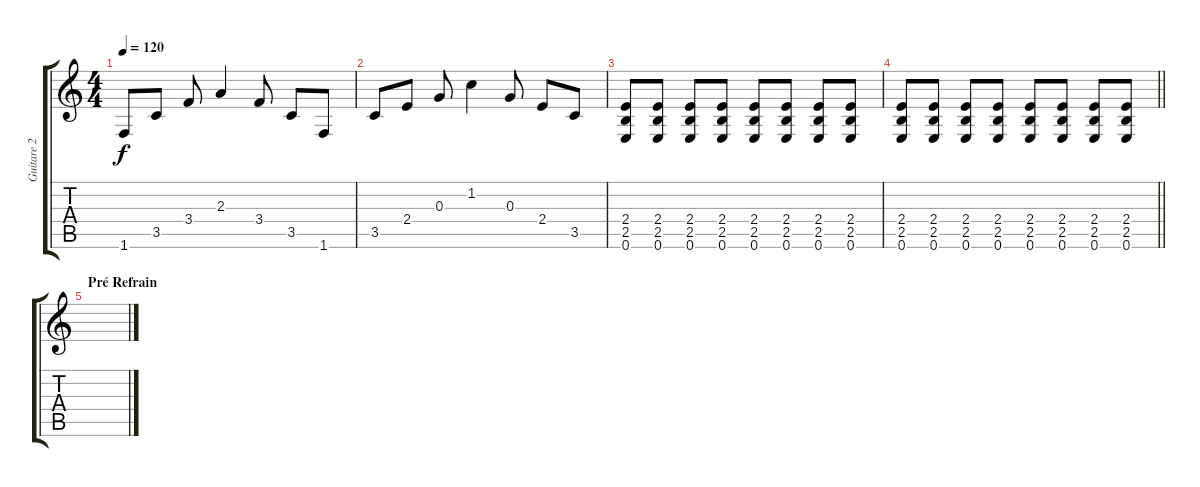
\track ("Guitare 2" "Guitare 2") {instrument distortionguitar}
\staff {score tabs}
\tuning (E4 B3 G3 D3 A2 E2) {hide}
\ts (4 4)
\tempo 120
\clef g2
\ks c
1.6.8{dy f} 3.5.8 3.4.8 2.3.4 3.4.8 3.5.8 1.6.8 |
3.5.8 2.4.8 0.3.8 1.2.4 0.3.8 2.4.8 3.5.8 |
(2.4 2.5 0.6).8 (2.4 2.5 0.6).8 (2.4 2.5 0.6).8 (2.4 2.5 0.6).8 (2.4 2.5 0.6).8 (2.4 2.5 0.6).8 (2.4 2.5 0.6).8 (2.4 2.5 0.6).8 |
\barLineRight lightlight
(2.4 2.5 0.6).8 (2.4 2.5 0.6).8 (2.4 2.5 0.6).8 (2.4 2.5 0.6).8 (2.4 2.5 0.6).8 (2.4 2.5 0.6).8 (2.4 2.5 0.6).8 (2.4 2.5 0.6).8 |
\section ("" "Pré Refrain")
